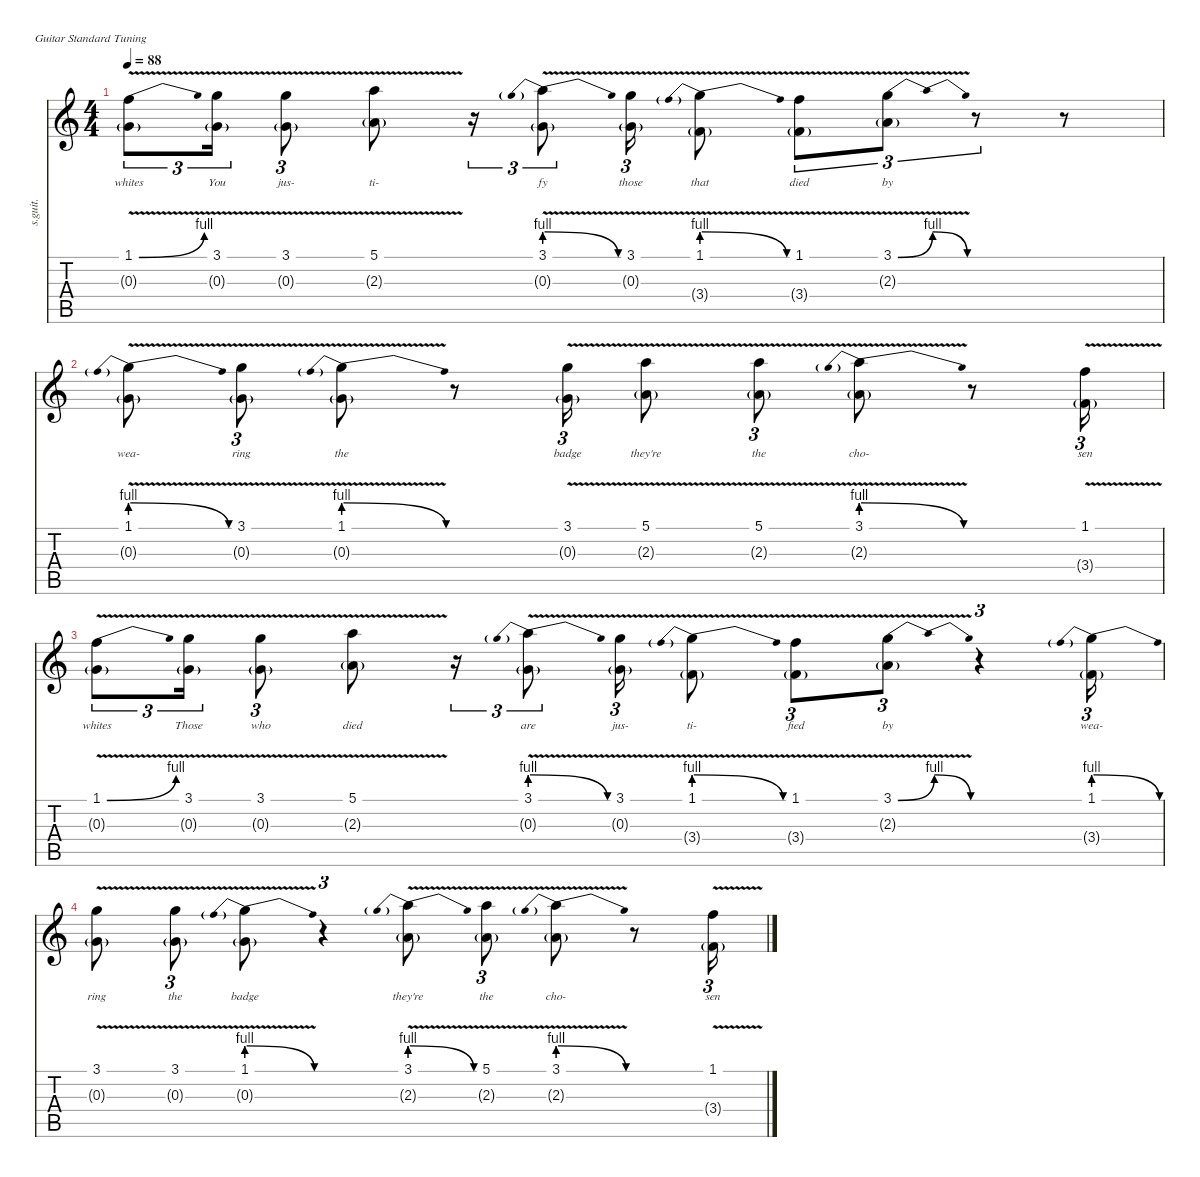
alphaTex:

\defaultSystemsLayout 4
\hideDynamics
\bracketExtendMode nobrackets
\track ("Zack de la Rocha - Vocals 1" "s.guit.") {instrument tenorsax}
\staff {score tabs}
\tuning (E4 B3 G3 D3 A2 E2)
\displaytranspose 12
\ts (4 4)
\tempo 88
\clef g2
\ks c
(1.1{be (bend 0 0 15 4) v} 0.3{g}).8{tu (3 2) lyrics (0 "whites") lyrics (1 "") lyrics (2 "") lyrics (3 "") lyrics (4 "") dy fff} (3.1{v} 0.3{g}).16{tu (3 2) lyrics (0 "You") lyrics (1 "") lyrics (2 "") lyrics (3 "") lyrics (4 "")} (3.1{v} 0.3{g}).8{tu (3 2) lyrics (0 "jus-") lyrics (1 "") lyrics (2 "") lyrics (3 "") lyrics (4 "")} (5.1{v} 2.3{g}).8{lyrics (0 "ti-") lyrics (1 "") lyrics (2 "") lyrics (3 "") lyrics (4 "")} r.16{tu (3 2)} (3.1{be (prebendrelease 0 4 19.8 0) v} 0.3{g}).8{tu (3 2) lyrics (0 "fy") lyrics (1 "") lyrics (2 "") lyrics (3 "") lyrics (4 "")} (3.1{v} 0.3{g}).16{tu (3 2) lyrics (0 "those") lyrics (1 "") lyrics (2 "") lyrics (3 "") lyrics (4 "")} (1.1{be (prebendrelease 0 4 19.8 0) v} 3.4{g}).8{lyrics (0 "that") lyrics (1 "") lyrics (2 "") lyrics (3 "") lyrics (4 "")} (1.1{v} 3.4{g}).8{tu (3 2) lyrics (0 "died") lyrics (1 "") lyrics (2 "") lyrics (3 "") lyrics (4 "")} (3.1{be (bendrelease 0 0 15 4 45 4 60 0) v} 2.3{g}).8{tu (3 2) lyrics (0 "by") lyrics (1 "") lyrics (2 "") lyrics (3 "") lyrics (4 "")} r.8{tu (3 2)} r.8 |
(1.1{be (prebendrelease 0 4 60 0) v} 0.3{g}).8{lyrics (0 "wea-") lyrics (1 "") lyrics (2 "") lyrics (3 "") lyrics (4 "")} (3.1{v} 0.3{g}).8{tu (3 2) lyrics (0 "ring") lyrics (1 "") lyrics (2 "") lyrics (3 "") lyrics (4 "")} (1.1{be (prebendrelease 0 4 60 0) v} 0.3{g}).8{lyrics (0 "the") lyrics (1 "") lyrics (2 "") lyrics (3 "") lyrics (4 "")} r.8 (3.1{v} 0.3{g}).16{tu (3 2) lyrics (0 "badge") lyrics (1 "") lyrics (2 "") lyrics (3 "") lyrics (4 "")} (5.1{v} 2.3{g}).8{lyrics (0 "they're") lyrics (1 "") lyrics (2 "") lyrics (3 "") lyrics (4 "")} (5.1{v} 2.3{g}).8{tu (3 2) lyrics (0 "the") lyrics (1 "") lyrics (2 "") lyrics (3 "") lyrics (4 "")} (3.1{be (prebendrelease 0 4 60 0) v} 2.3{g}).8{lyrics (0 "cho-") lyrics (1 "") lyrics (2 "") lyrics (3 "") lyrics (4 "")} r.8 (1.1{v} 3.4{g}).16{tu (3 2) lyrics (0 "sen") lyrics (1 "") lyrics (2 "") lyrics (3 "") lyrics (4 "")} |
(1.1{be (bend 0 0 15 4) v} 0.3{g}).8{tu (3 2) lyrics (0 "whites") lyrics (1 "") lyrics (2 "") lyrics (3 "") lyrics (4 "")} (3.1{v} 0.3{g}).16{tu (3 2) lyrics (0 "Those") lyrics (1 "") lyrics (2 "") lyrics (3 "") lyrics (4 "")} (3.1{v} 0.3{g}).8{tu (3 2) lyrics (0 "who") lyrics (1 "") lyrics (2 "") lyrics (3 "") lyrics (4 "")} (5.1{v} 2.3{g}).8{lyrics (0 "died") lyrics (1 "") lyrics (2 "") lyrics (3 "") lyrics (4 "")} r.16{tu (3 2)} (3.1{be (prebendrelease 0 4 19.8 0) v} 0.3{g}).8{tu (3 2) lyrics (0 "are") lyrics (1 "") lyrics (2 "") lyrics (3 "") lyrics (4 "")} (3.1{v} 0.3{g}).16{tu (3 2) lyrics (0 "jus-") lyrics (1 "") lyrics (2 "") lyrics (3 "") lyrics (4 "")} (1.1{be (prebendrelease 0 4 19.8 0) v} 3.4{g}).8{lyrics (0 "ti-") lyrics (1 "") lyrics (2 "") lyrics (3 "") lyrics (4 "")} (1.1{v} 3.4{g}).8{tu (3 2) lyrics (0 "fied") lyrics (1 "") lyrics (2 "") lyrics (3 "") lyrics (4 "")} (3.1{be (bendrelease 0 0 15 4 45 4 60 0) v} 2.3{g}).8{tu (3 2) lyrics (0 "by") lyrics (1 "") lyrics (2 "") lyrics (3 "") lyrics (4 "")} r.4{tu (3 2)} (1.1{be (prebendrelease 0 4 30 0)} 3.4{g}).16{tu (3 2) lyrics (0 "wea-") lyrics (1 "") lyrics (2 "") lyrics (3 "") lyrics (4 "")} |
(3.1{v} 0.3{g}).8{lyrics (0 "ring") lyrics (1 "") lyrics (2 "") lyrics (3 "") lyrics (4 "")} (3.1{v} 0.3{g}).8{tu (3 2) lyrics (0 "the") lyrics (1 "") lyrics (2 "") lyrics (3 "") lyrics (4 "")} (1.1{be (prebendrelease 0 4 60 0) v} 0.3{g}).8{lyrics (0 "badge") lyrics (1 "") lyrics (2 "") lyrics (3 "") lyrics (4 "")} r.4{tu (3 2)} (3.1{be (prebendrelease 0 4 60 0) v} 2.3{g}).8{lyrics (0 "they're") lyrics (1 "") lyrics (2 "") lyrics (3 "") lyrics (4 "")} (5.1{v} 2.3{g}).8{tu (3 2) lyrics (0 "the") lyrics (1 "") lyrics (2 "") lyrics (3 "") lyrics (4 "")} (3.1{be (prebendrelease 0 4 60 0) v} 2.3{g}).8{lyrics (0 "cho-") lyrics (1 "") lyrics (2 "") lyrics (3 "") lyrics (4 "")} r.8 (1.1{v} 3.4{g}).16{tu (3 2) lyrics (0 "sen") lyrics (1 "") lyrics (2 "") lyrics (3 "") lyrics (4 "")}
